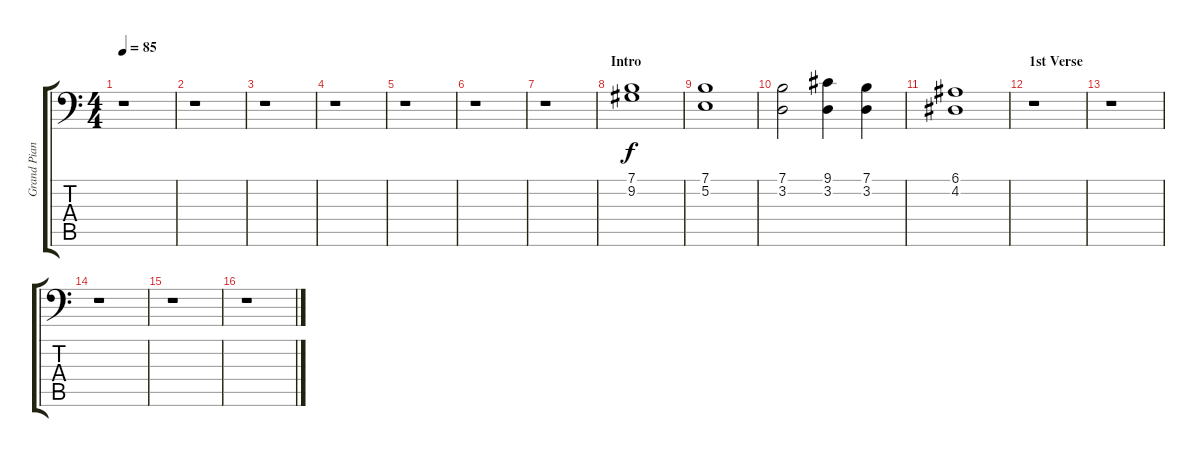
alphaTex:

\track ("Grand Piano (L. Hand)" "Grand Pian") {instrument acousticgrandpiano}
\staff {score tabs}
\tuning (E3 B2 G2 D2 A1 D1) {hide}
\ts (4 4)
\tempo 85
\clef f4
\ks c
r.1{dy f} |
r.1 |
r.1 |
r.1 |
r.1 |
r.1 |
r.1 |
\section ("" "Intro")
(7.1 9.2).1{volume 13} |
(7.1 5.2).1 |
(7.1 3.2).2 (9.1 3.2).4 (7.1 3.2).4 |
(6.1 4.2).1 |
\section ("" "1st Verse")
r.1 |
r.1 |
r.1 |
r.1 |
r.1
